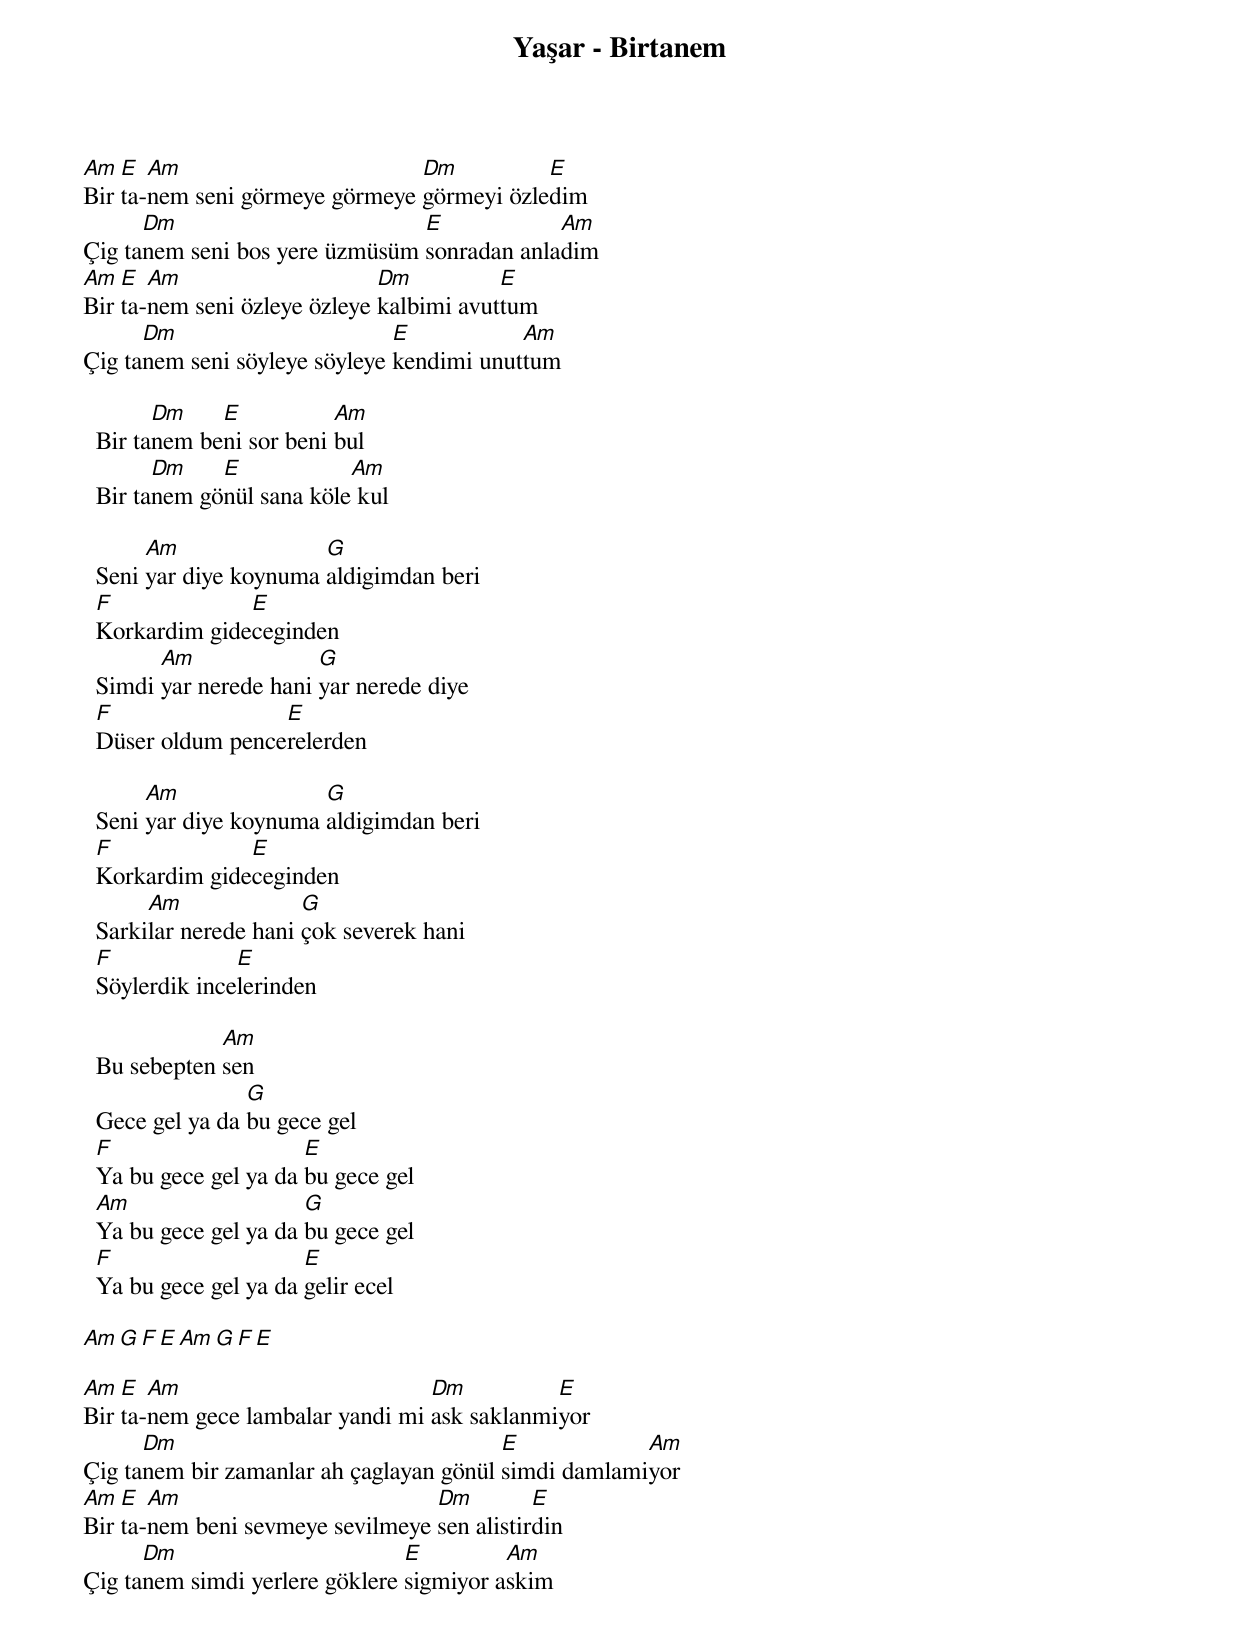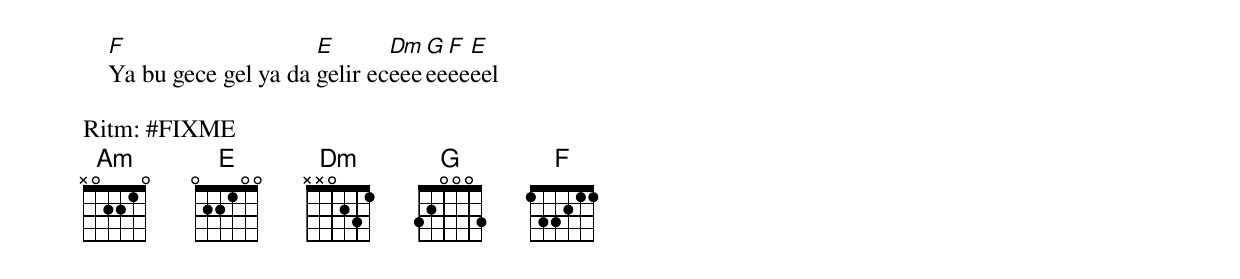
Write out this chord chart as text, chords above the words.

Yaşar - Birtanem

Am  E  Am                       Dm          E
Bir ta-nem seni görmeye görmeye görmeyi özledim
      Dm                        E            Am
Çig tanem seni bos yere üzmüsüm sonradan anladim
Am  E  Am                     Dm          E
Bir ta-nem seni özleye özleye kalbimi avuttum
      Dm                       E           Am
Çig tanem seni söyleye söyleye kendimi unuttum

        Dm    E           Am
  Bir tanem beni sor beni bul
        Dm    E            Am
  Bir tanem gönül sana köle kul

       Am               G
  Seni yar diye koynuma aldigimdan beri
  F             E
  Korkardim gideceginden
        Am              G
  Simdi yar nerede hani yar nerede diye
  F                E
  Düser oldum pencerelerden

       Am               G
  Seni yar diye koynuma aldigimdan beri
  F             E
  Korkardim gideceginden
       Am              G
  Sarkilar nerede hani çok severek hani
  F             E
  Söylerdik incelerinden

              Am
  Bu sebepten sen
                 G
  Gece gel ya da bu gece gel
  F                    E
  Ya bu gece gel ya da bu gece gel
  Am                   G
  Ya bu gece gel ya da bu gece gel
  F                    E
  Ya bu gece gel ya da gelir ecel

   Am G F E Am G F E

Am  E  Am                         Dm          E
Bir ta-nem gece lambalar yandi mi ask saklanmiyor
      Dm                                 E            Am
Çig tanem bir zamanlar ah çaglayan gönül simdi damlamiyor
Am  E  Am                         Dm         E
Bir ta-nem beni sevmeye sevilmeye sen alistirdin
      Dm                        E         Am
Çig tanem simdi yerlere göklere sigmiyor askim

    F                    E       Dm G F E
    Ya bu gece gel ya da gelir eceeeeeeeeel

Ritm: #FIXME
